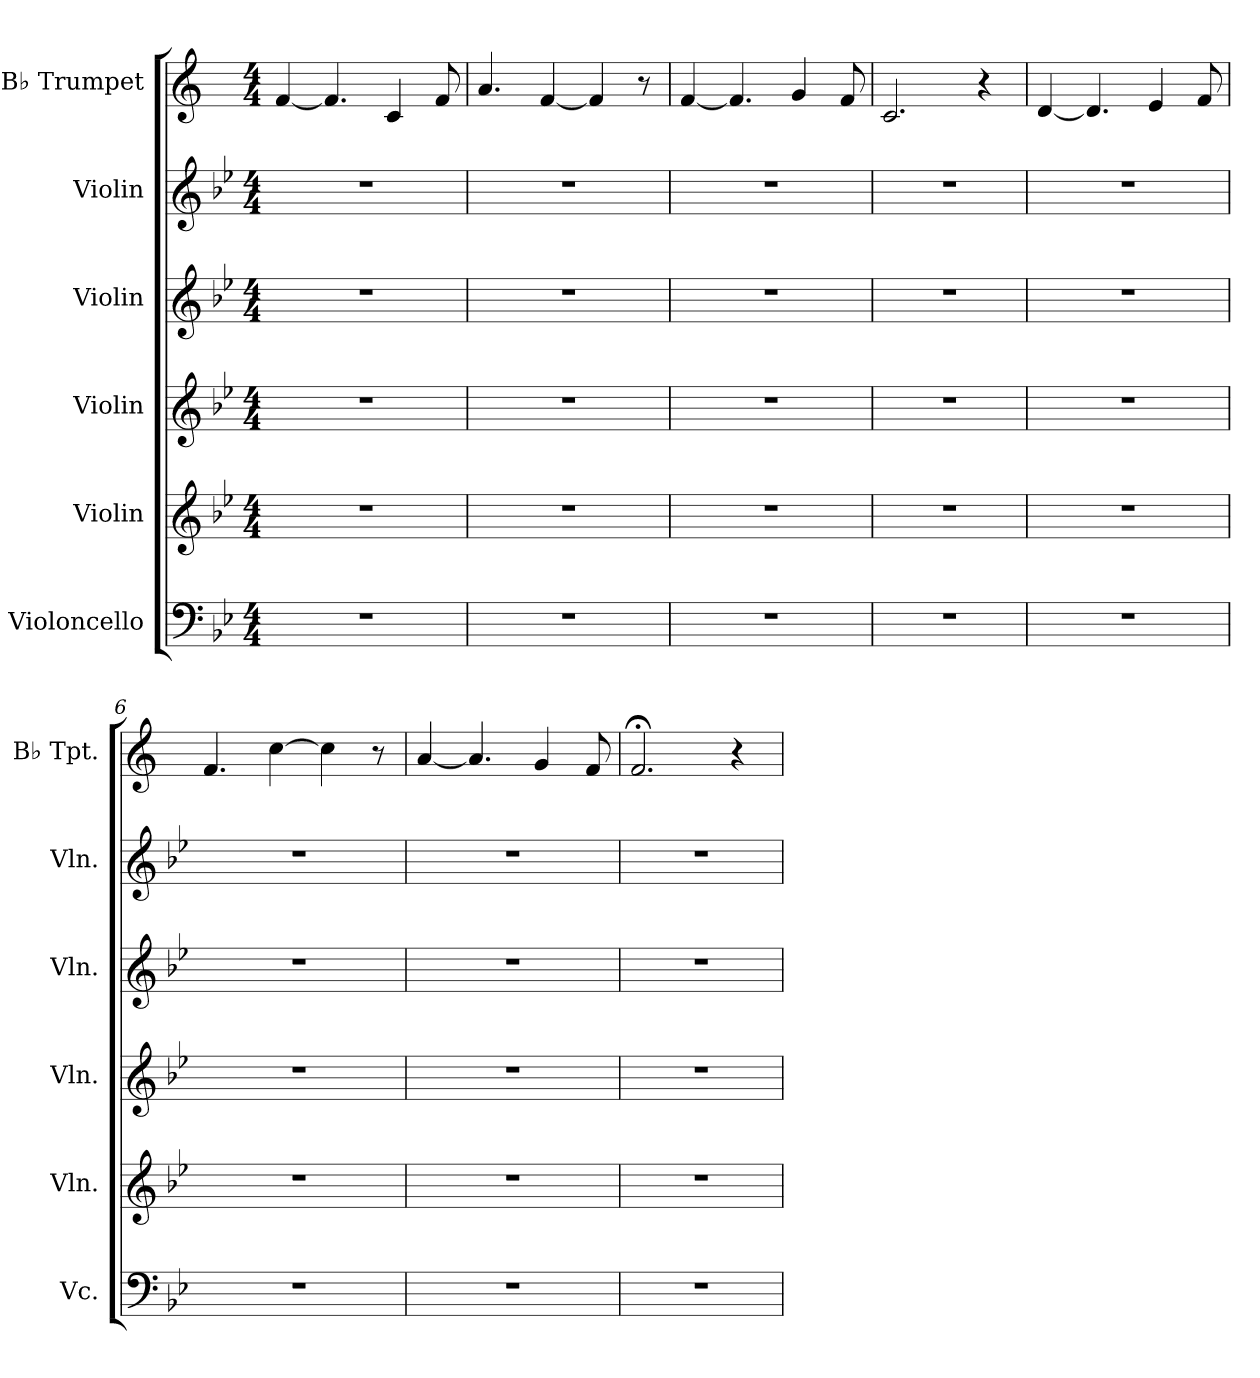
**kern	**kern	**kern	**kern	**kern	**kern
*part6	*part5	*part4	*part3	*part2	*part1
*staff6	*staff5	*staff4	*staff3	*staff2	*staff1
*I"Violoncello	*I"Violin	*I"Violin	*I"Violin	*I"Violin	*I"B♭ Trumpet
*I'Vc.	*I'Vln.	*I'Vln.	*I'Vln.	*I'Vln.	*I'B♭ Tpt.
*clefF4	*clefG2	*clefG2	*clefG2	*clefG2	*clefG2
*	*	*	*	*	*ITrd1c2
*k[b-e-]	*k[b-e-]	*k[b-e-]	*k[b-e-]	*k[b-e-]	*k[b-e-]
*M4/4	*M4/4	*M4/4	*M4/4	*M4/4	*M4/4
*MM74	*MM74	*MM74	*MM74	*MM74	*MM74
=1	=1	=1	=1	=1	=1
1r	1r	1r	1r	1r	[4e-/
.	.	.	.	.	4.e-/]
.	.	.	.	.	4B-/
.	.	.	.	.	8e-/
=2	=2	=2	=2	=2	=2
1r	1r	1r	1r	1r	4.g/
.	.	.	.	.	[4e-/
.	.	.	.	.	4e-/]
.	.	.	.	.	8r
=3	=3	=3	=3	=3	=3
1r	1r	1r	1r	1r	[4e-/
.	.	.	.	.	4.e-/]
.	.	.	.	.	4f/
.	.	.	.	.	8e-/
=4	=4	=4	=4	=4	=4
1r	1r	1r	1r	1r	2.B-/
.	.	.	.	.	4r
=5	=5	=5	=5	=5	=5
1r	1r	1r	1r	1r	[4c/
.	.	.	.	.	4.c/]
.	.	.	.	.	4d/
.	.	.	.	.	8e-/
=6	=6	=6	=6	=6	=6
1r	1r	1r	1r	1r	4.e-/
.	.	.	.	.	[4b-\
.	.	.	.	.	4b-\]
.	.	.	.	.	8r
=7	=7	=7	=7	=7	=7
1r	1r	1r	1r	1r	[4g/
.	.	.	.	.	4.g/]
.	.	.	.	.	4f/
.	.	.	.	.	8e-/
=8	=8	=8	=8	=8	=8
1r	1r	1r	1r	1r	2.e-;</
.	.	.	.	.	4r
=	=	=	=	=	=
*-	*-	*-	*-	*-	*-
